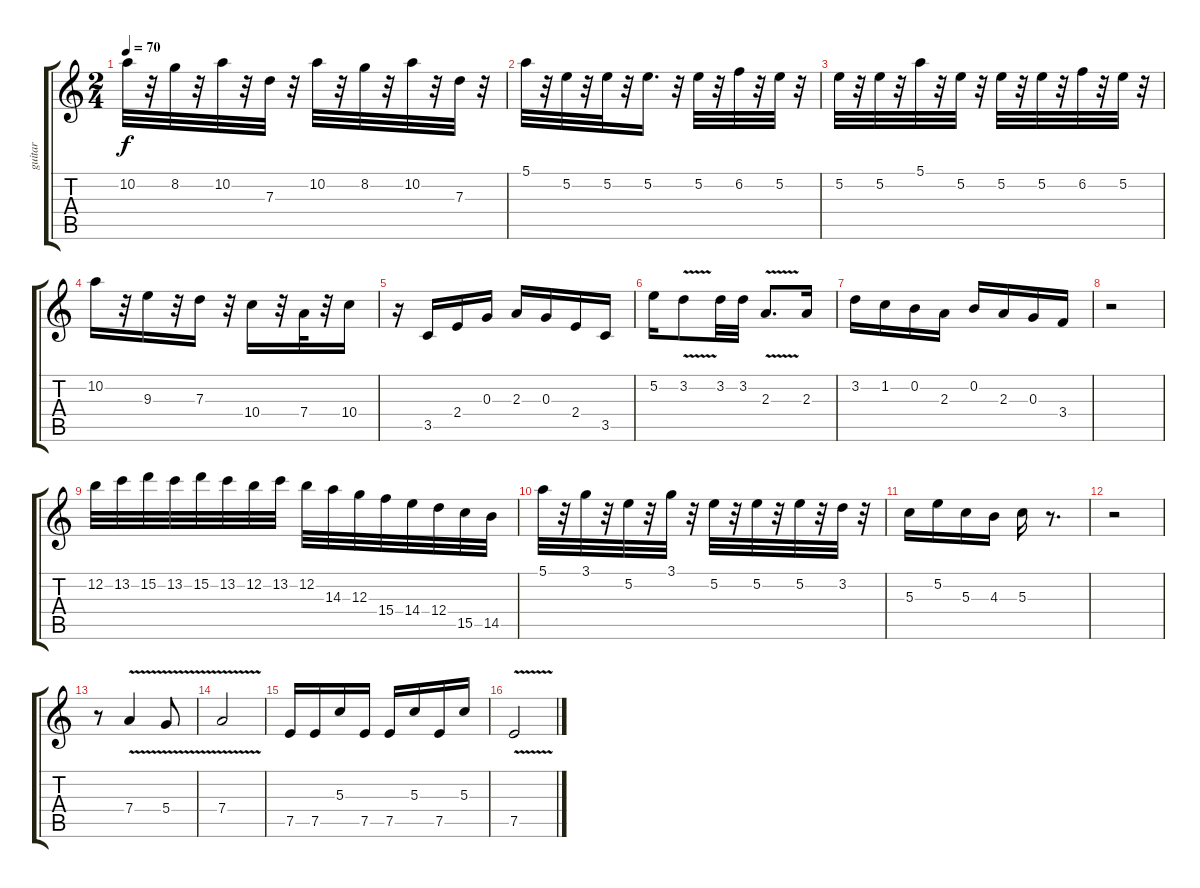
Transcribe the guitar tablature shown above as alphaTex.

\track ("guitar    solo   two" "guitar    ") {instrument overdrivenguitar}
\staff {score tabs}
\tuning (E4 B3 G3 D3 A2 E2) {hide}
\ts (2 4)
\tempo 70
\clef g2
\ks c
10.2.32{dy f} r.32 8.2.32 r.32 10.2.32 r.32 7.3.32 r.32 10.2.32 r.32 8.2.32 r.32 10.2.32 r.32 7.3.32 r.32 |
5.1.32 r.32 5.2.32 r.32 5.2.32 r.32 5.2.16{d} r.32 5.2.32 r.32 6.2.32 r.32 5.2.32 r.32 |
5.2.32 r.32 5.2.32 r.32 5.1.32 r.32 5.2.32 r.32 5.2.32 r.32 5.2.32 r.32 6.2.32 r.32 5.2.32 r.32 |
10.2.16 r.32 9.3.16 r.32 7.3.16 r.32 10.4.16 r.32 7.4.32 r.32 10.4.16 |
r.16 3.5.16 2.4.16 0.3.16 2.3.16 0.3.16 2.4.16 3.5.16 |
5.2.16 3.2{v}.8 3.2.32 3.2.32 2.3{v}.8{d} 2.3.16 |
3.2.16 1.2.16 0.2.16 2.3.16 0.2.16 2.3.16 0.3.16 3.4.16 |
r.2 |
12.2.32 13.2.32 15.2.32 13.2.32 15.2.32 13.2.32 12.2.32 13.2.32 12.2.32 14.3.32 12.3.32 15.4.32 14.4.32 12.4.32 15.5.32 14.5.32 |
5.1.32 r.32 3.1.32 r.32 5.2.32 r.32 3.1.32 r.32 5.2.32 r.32 5.2.32 r.32 5.2.32 r.32 3.2.32 r.32 |
5.3.16 5.2.16 5.3.16 4.3.16 5.3.16 r.8{d} |
r.2 |
r.8 7.4{v}.4 5.4{v}.8 |
7.4{v}.2 |
7.5.16 7.5.16 5.3.16 7.5.16 7.5.16 5.3.16 7.5.16 5.3.16 |
7.5{v}.2
